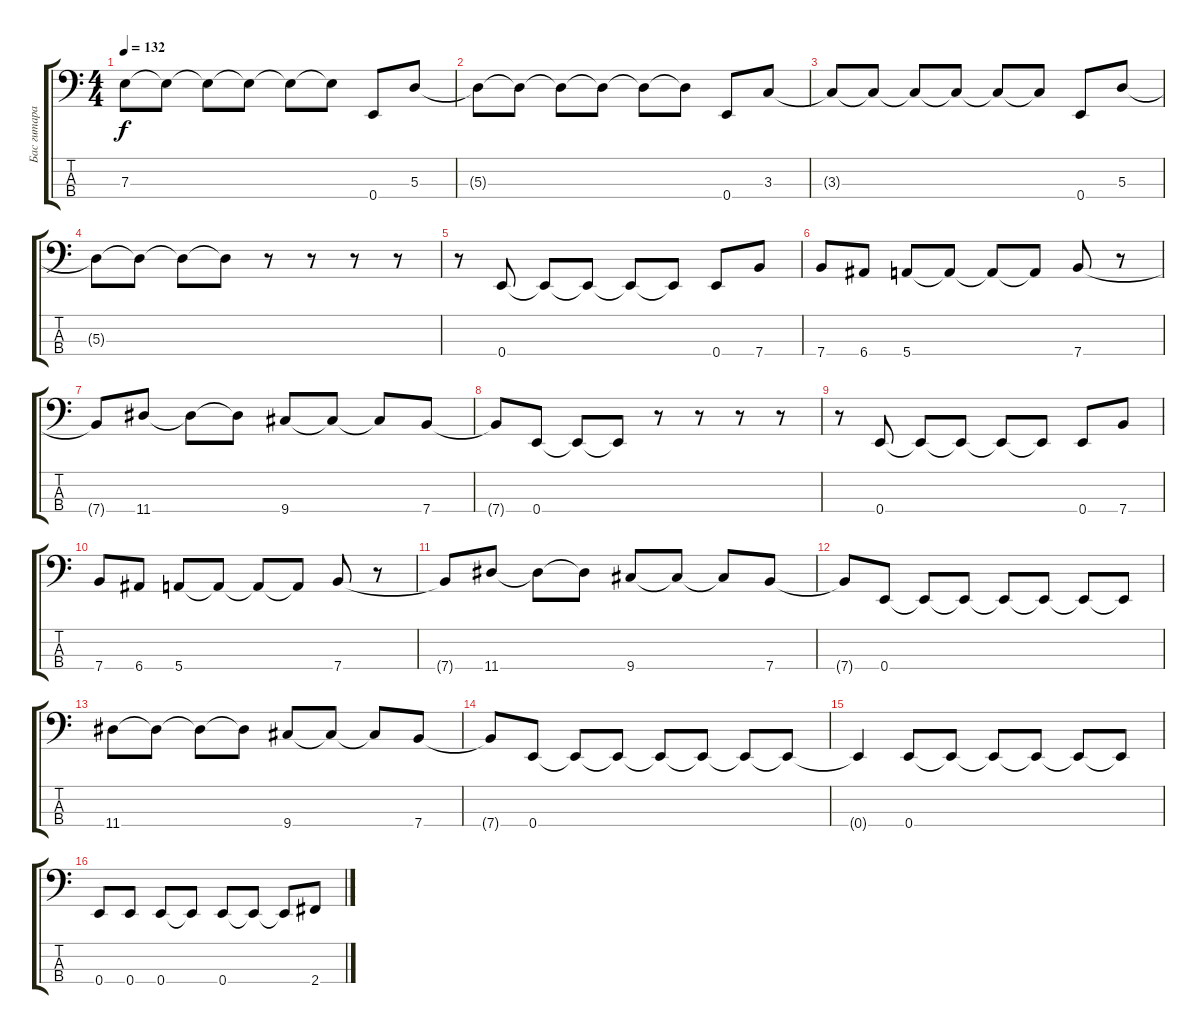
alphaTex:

\track ("Бас гитара" "Бас гитара") {instrument electricbassfinger}
\staff {score tabs}
\tuning (G2 D2 A1 E1) {hide}
\ts (4 4)
\tempo 132
\clef f4
\ks c
7.3{t}.8{dy f} 7.3{t}.8 7.3{t}.8 7.3{t}.8 7.3{t}.8 7.3{t}.8 0.4.8 5.3.8 |
5.3{t}.8 5.3{t}.8 5.3{t}.8 5.3{t}.8 5.3{t}.8 5.3{t}.8 0.4.8 3.3.8 |
3.3{t}.8 3.3{t}.8 3.3{t}.8 3.3{t}.8 3.3{t}.8 3.3{t}.8 0.4.8 5.3.8 |
5.3{t}.8 5.3{t}.8 5.3{t}.8 5.3{t}.8 r.8 r.8 r.8 r.8 |
r.8 0.4.8 0.4{t}.8 0.4{t}.8 0.4{t}.8 0.4{t}.8 0.4.8 7.4.8 |
7.4.8 6.4.8 5.4.8 5.4{t}.8 5.4{t}.8 5.4{t}.8 7.4.8 r.8 |
7.4{t}.8 11.4.8 11.4{t}.8 11.4{t}.8 9.4.8 9.4{t}.8 9.4{t}.8 7.4.8 |
7.4{t}.8 0.4.8 0.4{t}.8 0.4{t}.8 r.8 r.8 r.8 r.8 |
r.8 0.4.8 0.4{t}.8 0.4{t}.8 0.4{t}.8 0.4{t}.8 0.4.8 7.4.8 |
7.4.8 6.4.8 5.4.8 5.4{t}.8 5.4{t}.8 5.4{t}.8 7.4.8 r.8 |
7.4{t}.8 11.4.8 11.4{t}.8 11.4{t}.8 9.4.8 9.4{t}.8 9.4{t}.8 7.4.8 |
7.4{t}.8 0.4.8 0.4{t}.8 0.4{t}.8 0.4{t}.8 0.4{t}.8 0.4{t}.8 0.4{t}.8 |
11.4.8 11.4{t}.8 11.4{t}.8 11.4{t}.8 9.4.8 9.4{t}.8 9.4{t}.8 7.4.8 |
7.4{t}.8 0.4.8 0.4{t}.8 0.4{t}.8 0.4{t}.8 0.4{t}.8 0.4{t}.8 0.4{t}.8 |
0.4{t}.4 0.4.8 0.4{t}.8 0.4{t}.8 0.4{t}.8 0.4{t}.8 0.4{t}.8 |
0.4.8 0.4.8 0.4.8 0.4{t}.8 0.4.8 0.4{t}.8 0.4{t}.8 2.4.8
